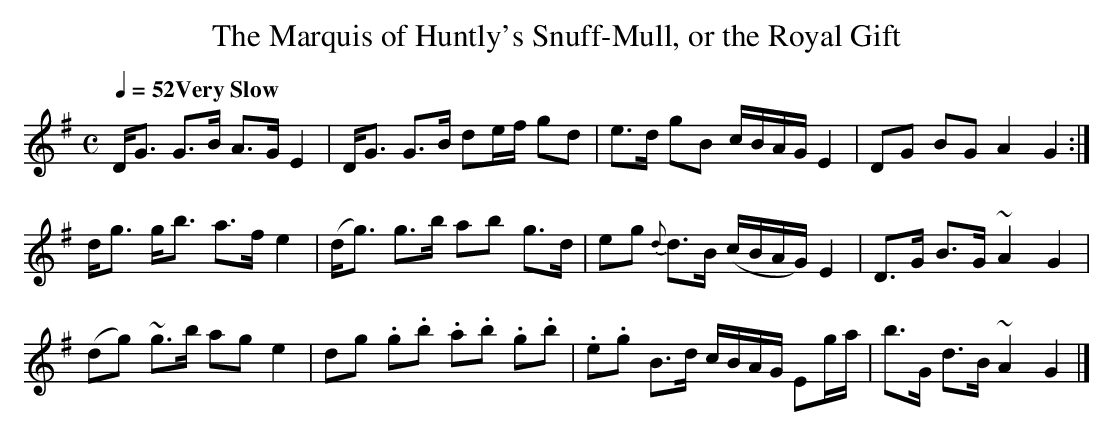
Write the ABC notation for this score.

X:1
T:The Marquis of Huntly's Snuff-Mull, or the Royal Gift
M:C
L:1/8
Q:1/4=52 "Very Slow"
K:G
 D<G  G>B A>GE2| D<G  G>B  de/f/ gd | e>d   gB   c/B/A/G/  E2   |DG  BG   A2G2:|
 d<g  g<b a>fe2|(d<g) g>b  ab    g>d| eg {d}d>B (c/B/A/G/) E2   |D>G B>G ~A2G2 |
(dg) ~g>b ag e2| dg  .g.b .a.b.  g.b|.e.g   B>d  c/B/A/G/  Eg/a/|b>G d>B ~A2G2|]
